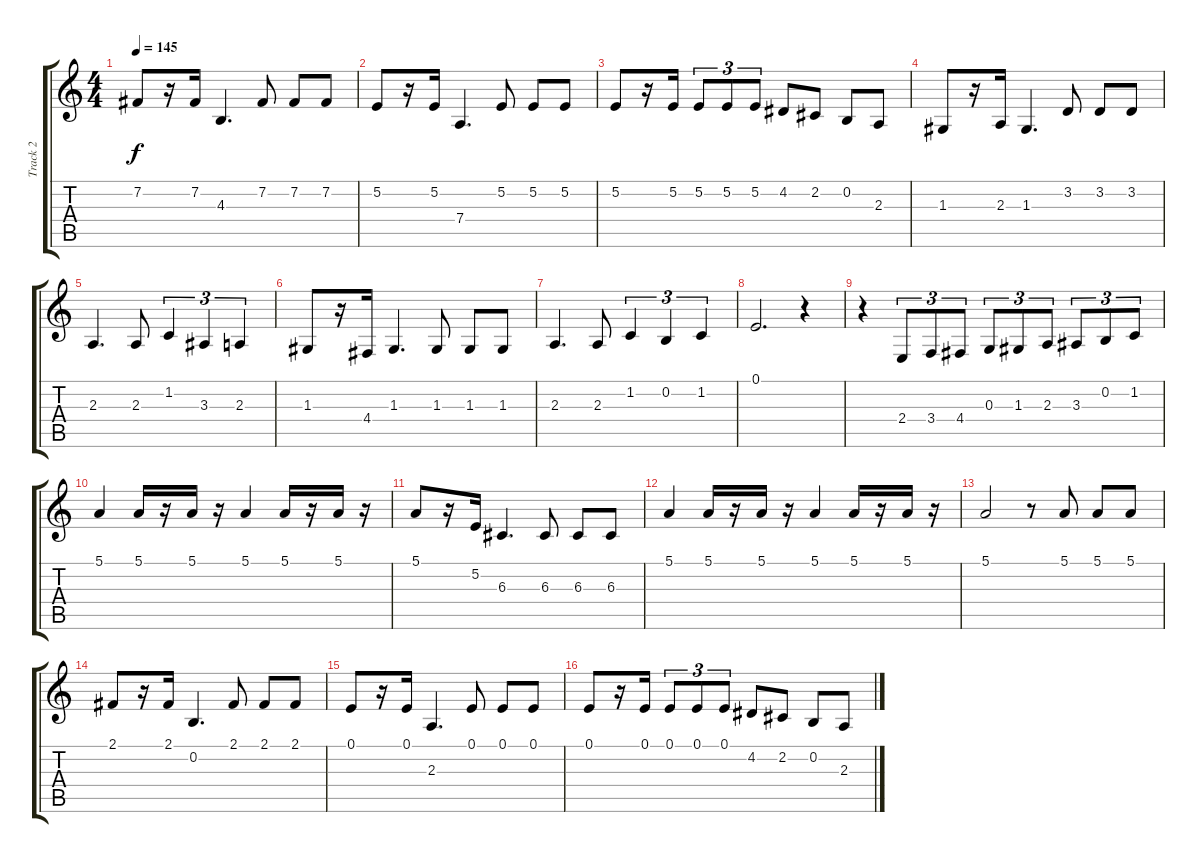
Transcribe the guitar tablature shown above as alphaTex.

\track ("Track 2" "Track 2") {instrument clarinet}
\staff {score tabs}
\tuning (E4 B3 G3 D3 A2 E2) {hide}
\ts (4 4)
\tempo 145
\clef g2
\ks c
7.2.8{dy f} r.16 7.2.16 4.3.4{d} 7.2.8 7.2.8 7.2.8 |
5.2.8 r.16 5.2.16 7.4.4{d} 5.2.8 5.2.8 5.2.8 |
5.2.8 r.16 5.2.16 5.2.8{tu (3 2)} 5.2.8{tu (3 2)} 5.2.8{tu (3 2)} 4.2.8 2.2.8 0.2.8 2.3.8 |
1.3.8 r.16 2.3.16 1.3.4{d} 3.2.8 3.2.8 3.2.8 |
2.3.4{d} 2.3.8 1.2.4{tu (3 2)} 3.3.4{tu (3 2)} 2.3.4{tu (3 2)} |
1.3.8 r.16 4.4.16 1.3.4{d} 1.3.8 1.3.8 1.3.8 |
2.3.4{d} 2.3.8 1.2.4{tu (3 2)} 0.2.4{tu (3 2)} 1.2.4{tu (3 2)} |
0.1.2{d} r.4 |
r.4 2.4.8{tu (3 2)} 3.4.8{tu (3 2)} 4.4.8{tu (3 2)} 0.3.8{tu (3 2)} 1.3.8{tu (3 2)} 2.3.8{tu (3 2)} 3.3.8{tu (3 2)} 0.2.8{tu (3 2)} 1.2.8{tu (3 2)} |
5.1.4 5.1.16 r.16 5.1.16 r.16 5.1.4 5.1.16 r.16 5.1.16 r.16 |
5.1.8 r.16 5.2.16 6.3.4{d} 6.3.8 6.3.8 6.3.8 |
5.1.4 5.1.16 r.16 5.1.16 r.16 5.1.4 5.1.16 r.16 5.1.16 r.16 |
5.1.2 r.8 5.1.8 5.1.8 5.1.8 |
2.1.8 r.16 2.1.16 0.2.4{d} 2.1.8 2.1.8 2.1.8 |
0.1.8 r.16 0.1.16 2.3.4{d} 0.1.8 0.1.8 0.1.8 |
0.1.8 r.16 0.1.16 0.1.8{tu (3 2)} 0.1.8{tu (3 2)} 0.1.8{tu (3 2)} 4.2.8 2.2.8 0.2.8 2.3.8
